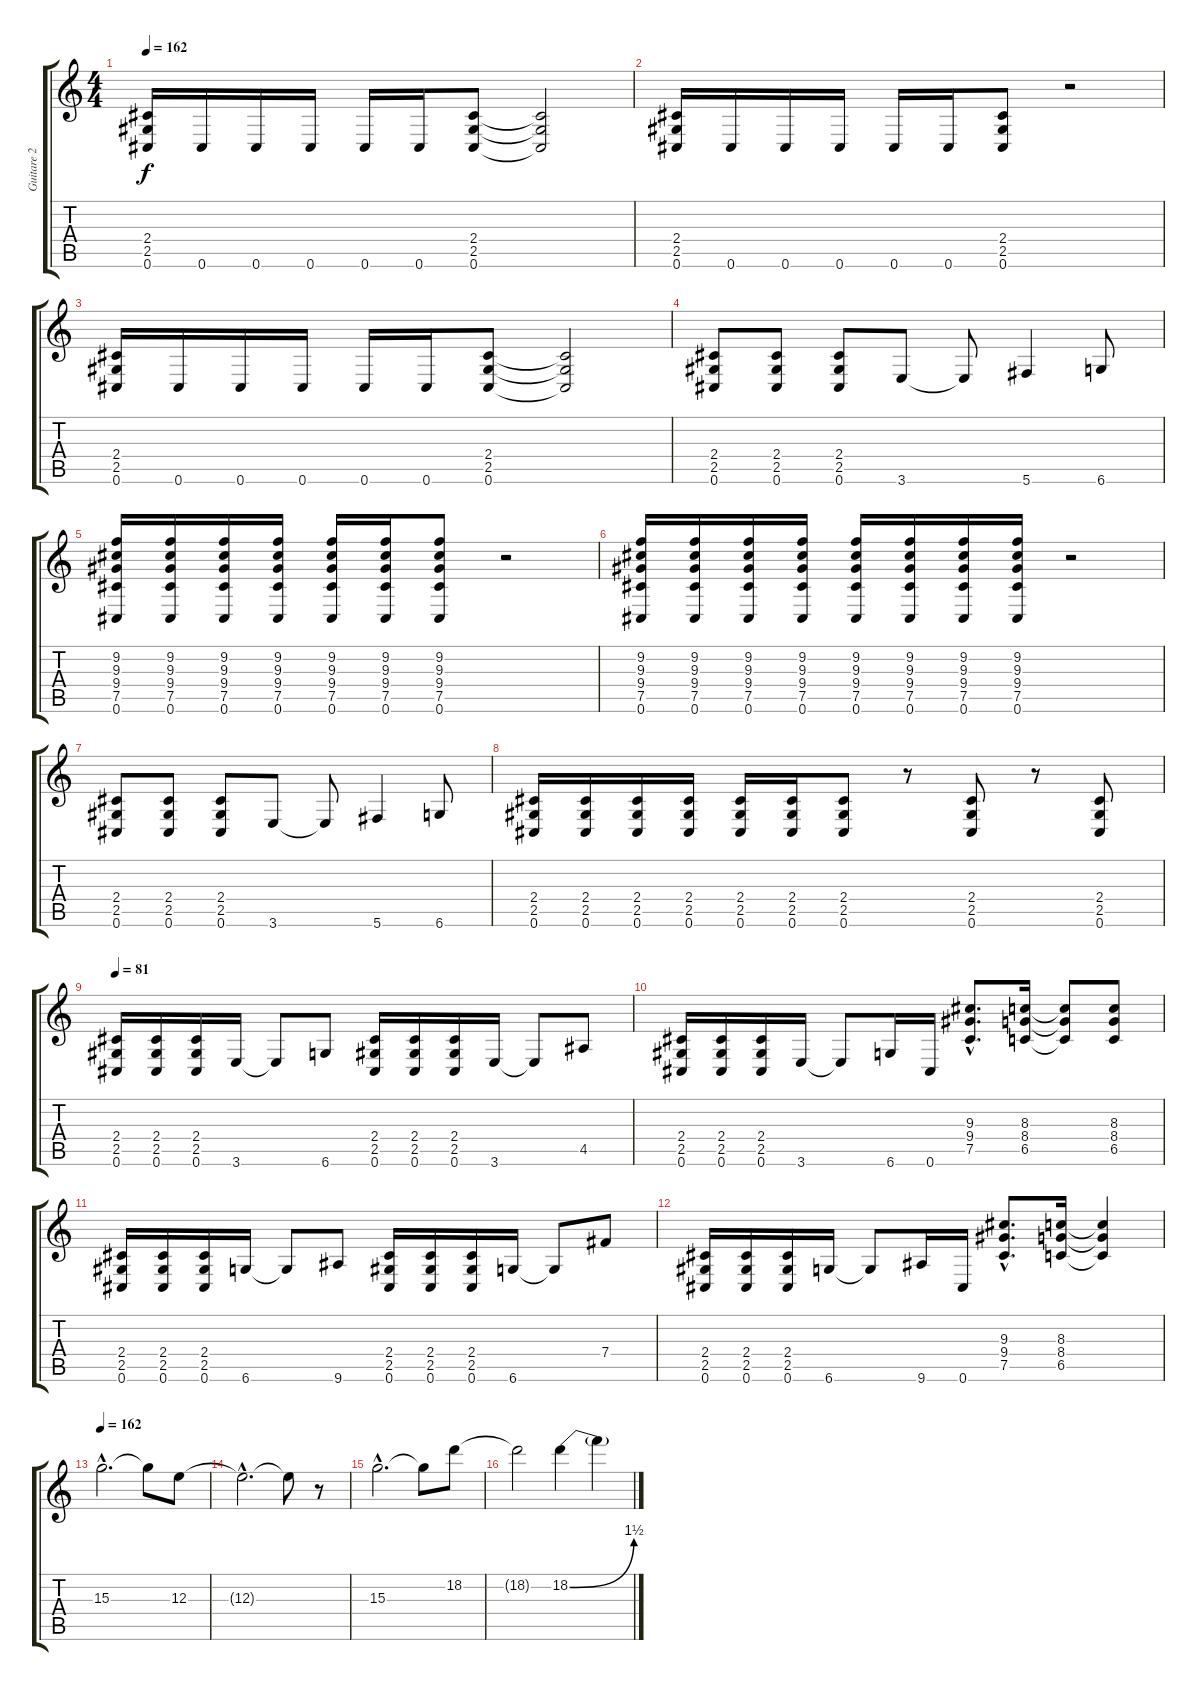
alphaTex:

\track ("Guitare 2" "Guitare 2") {instrument distortionguitar}
\staff {score tabs}
\tuning (Db4 Ab3 E3 B2 Gb2 Db2) {hide}
\ts (4 4)
\tempo 162
\clef g2
\ks c
(2.4 2.5 0.6).16{dy f instrument distortionguitar} 0.6.16 0.6.16 0.6.16 0.6.16 0.6.16 (2.4 2.5 0.6).8 (2.4{t} 2.5{t} 0.6{t}).2 |
(2.4 2.5 0.6).16 0.6.16 0.6.16 0.6.16 0.6.16 0.6.16 (2.4 2.5 0.6).8 r.2 |
(2.4 2.5 0.6).16 0.6.16 0.6.16 0.6.16 0.6.16 0.6.16 (2.4 2.5 0.6).8 (2.4{t} 2.5{t} 0.6{t}).2 |
(2.4 2.5 0.6).8 (2.4 2.5 0.6).8 (2.4 2.5 0.6).8 3.6.8 3.6{t}.8 5.6.4 6.6.8 |
(9.2 9.3 9.4 7.5 0.6).16 (9.2 9.3 9.4 7.5 0.6).16 (9.2 9.3 9.4 7.5 0.6).16 (9.2 9.3 9.4 7.5 0.6).16 (9.2 9.3 9.4 7.5 0.6).16 (9.2 9.3 9.4 7.5 0.6).16 (9.2 9.3 9.4 7.5 0.6).8 r.2 |
(9.2 9.3 9.4 7.5 0.6).16 (9.2 9.3 9.4 7.5 0.6).16 (9.2 9.3 9.4 7.5 0.6).16 (9.2 9.3 9.4 7.5 0.6).16 (9.2 9.3 9.4 7.5 0.6).16 (9.2 9.3 9.4 7.5 0.6).16 (9.2 9.3 9.4 7.5 0.6).16 (9.2 9.3 9.4 7.5 0.6).16 r.2 |
(2.4 2.5 0.6).8 (2.4 2.5 0.6).8 (2.4 2.5 0.6).8 3.6.8 3.6{t}.8 5.6.4 6.6.8 |
(2.4 2.5 0.6).16 (2.4 2.5 0.6).16 (2.4 2.5 0.6).16 (2.4 2.5 0.6).16 (2.4 2.5 0.6).16 (2.4 2.5 0.6).16 (2.4 2.5 0.6).8 r.8 (2.4 2.5 0.6).8 r.8 (2.4 2.5 0.6).8 |
\tempo 81
(2.4 2.5 0.6).16 (2.4 2.5 0.6).16 (2.4 2.5 0.6).16 3.6.16 3.6{t}.8 6.6.8 (2.4 2.5 0.6).16 (2.4 2.5 0.6).16 (2.4 2.5 0.6).16 3.6.16 3.6{t}.8 4.5.8 |
(2.4 2.5 0.6).16 (2.4 2.5 0.6).16 (2.4 2.5 0.6).16 3.6.16 3.6{t}.8 6.6.16 0.6.16 (9.3{hac} 9.4{hac} 7.5{hac}).8{d} (8.3 8.4 6.5).16 (8.3{t} 8.4{t} 6.5{t}).8 (8.3 8.4 6.5).8 |
(2.4 2.5 0.6).16 (2.4 2.5 0.6).16 (2.4 2.5 0.6).16 6.6.16 6.6{t}.8 9.6.8 (2.4 2.5 0.6).16 (2.4 2.5 0.6).16 (2.4 2.5 0.6).16 6.6.16 6.6{t}.8 7.4.8 |
(2.4 2.5 0.6).16 (2.4 2.5 0.6).16 (2.4 2.5 0.6).16 6.6.16 6.6{t}.8 9.6.16 0.6.16 (9.3{hac} 9.4{hac} 7.5{hac}).8{d} (8.3 8.4 6.5).16 (8.3{t} 8.4{t} 6.5{t}).4 |
\tempo 162
15.3{hac}.2{d} 15.3{t}.8 12.3.8 |
12.3{hac t}.2{d} 12.3{t}.8 r.8 |
15.3{hac}.2{d} 15.3{t}.8 18.2.8 |
18.2{t}.2 18.2{be (bend 0 0 60 6)}.4 18.2{t}.4
